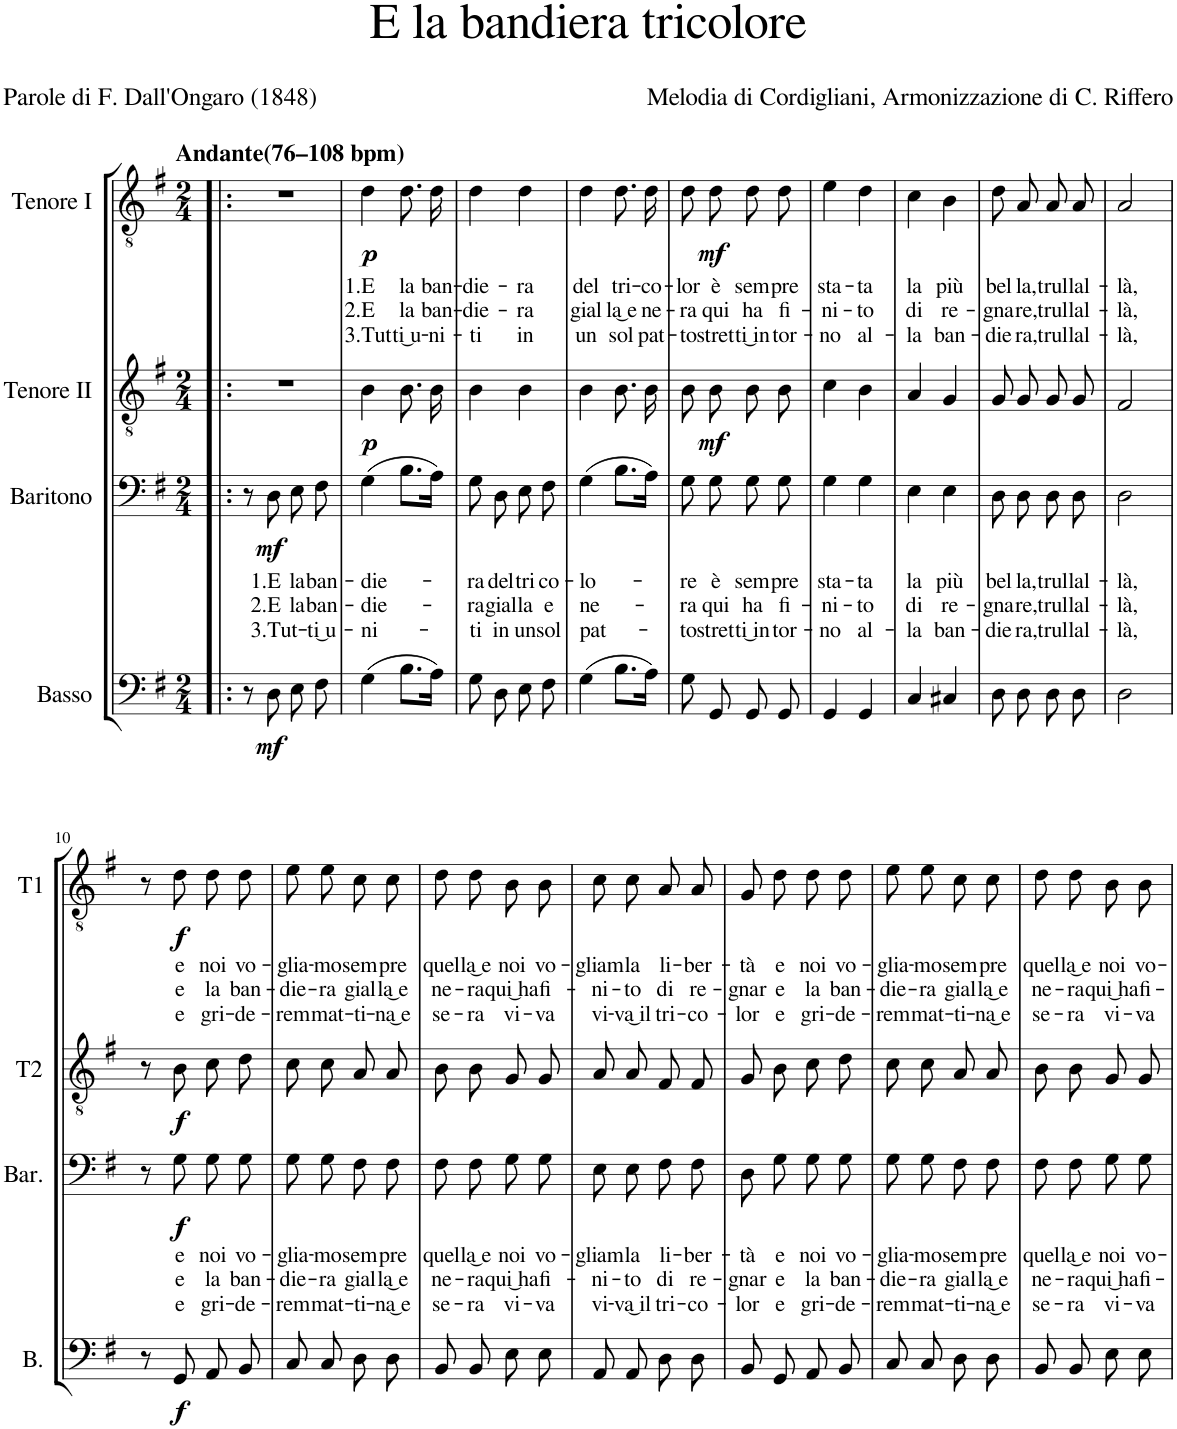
**kern	**dynam	**kern	**text	**text	**text	**text	**dynam	**kern	**dynam	**kern	**text	**text	**text	**text	**dynam
*part4	*part4	*part3	*part3	*part3	*part3	*part3	*part3	*part2	*part2	*part1	*part1	*part1	*part1	*part1	*part1
*staff4	*staff4	*staff3	*staff3	*staff3	*staff3	*staff3	*staff3	*staff2	*staff2	*staff1	*staff1	*staff1	*staff1	*staff1	*staff1
*I"Basso	*	*I"Baritono	*	*	*	*	*	*I"Tenore II	*	*I"Tenore I	*	*	*	*	*
*I'B.	*	*I'Bar.	*	*	*	*	*	*I'T2	*	*I'T1	*	*	*	*	*
*clefF4	*	*clefF4	*	*	*	*	*	*clefGv2	*	*clefGv2	*	*	*	*	*
*k[f#]	*	*k[f#]	*	*	*	*	*	*k[f#]	*	*k[f#]	*	*	*	*	*
*M2/4	*	*M2/4	*	*	*	*	*	*M2/4	*	*M2/4	*	*	*	*	*
=1!|:	=1!|:	=1!|:	=1!|:	=1!|:	=1!|:	=1!|:	=1!|:	=1!|:	=1!|:	=1!|:	=1!|:	=1!|:	=1!|:	=1!|:	=1!|:
!	!	!	!	!	!	!	!	!	!	!LO:TX:a:B:t=Andante(76–108 bpm)	!	!	!	!	!
8r	.	8r	.	.	.	.	.	2r	.	2r	.	.	.	.	.
!	!LO:DY:b	!	!	!LO:LY:b	!LO:LY:b	!LO:LY:b	!LO:DY:b	!	!	!	!	!	!	!	!
8D\	mf	8D\	.	1.E	2.E	3.Tut-	mf	.	.	.	.	.	.	.	.
!	!	!	!	!LO:LY:b	!LO:LY:b	!	!	!	!	!	!	!	!	!	!
8E\	.	8E\	.	la	la	.	.	.	.	.	.	.	.	.	.
!	!	!	!	!LO:LY:b	!LO:LY:b	!LO:LY:b	!	!	!	!	!	!	!	!	!
8F#\	.	8F#\	.	ban-	ban-	-ti͜ u-	.	.	.	.	.	.	.	.	.
=2	=2	=2	=2	=2	=2	=2	=2	=2	=2	=2	=2	=2	=2	=2	=2
!	!	!	!	!LO:LY:b	!LO:LY:b	!LO:LY:b	!	!	!LO:DY:b	!	!	!LO:LY:b	!LO:LY:b	!LO:LY:b	!LO:DY:b
(4G\	.	(4G\	.	-die-	-die-	-ni-	.	4B\	p	4d\	.	1.E	2.E	3.Tut-	p
!	!	!	!	!	!	!	!	!	!	!	!	!LO:LY:b	!LO:LY:b	!LO:LY:b	!
8.B\L	.	8.B\L	.	.	.	.	.	8.B\L	.	8.d\L	.	la	la	-ti͜ u-	.
!	!	!	!	!	!	!	!	!	!	!	!	!LO:LY:b	!LO:LY:b	!LO:LY:b	!
16A\Jk)	.	16A\Jk)	.	.	.	.	.	16B\Jk	.	16d\Jk	.	ban-	ban-	-ni-	.
=3	=3	=3	=3	=3	=3	=3	=3	=3	=3	=3	=3	=3	=3	=3	=3
!	!	!	!	!LO:LY:b	!LO:LY:b	!LO:LY:b	!	!	!	!	!	!LO:LY:b	!LO:LY:b	!LO:LY:b	!
8G\	.	8G\	.	-ra	-ra	-ti	.	4B\	.	4d\	.	-die-	-die-	-ti	.
!	!	!	!	!LO:LY:b	!LO:LY:b	!LO:LY:b	!	!	!	!	!	!	!	!	!
8D\	.	8D\	.	del	gial-	in	.	.	.	.	.	.	.	.	.
!	!	!	!	!LO:LY:b	!LO:LY:b	!LO:LY:b	!	!	!	!	!	!LO:LY:b	!LO:LY:b	!LO:LY:b	!
8E\	.	8E\	.	tri-	-la	un	.	4B\	.	4d\	.	-ra	-ra	in	.
!	!	!	!	!LO:LY:b	!LO:LY:b	!LO:LY:b	!	!	!	!	!	!	!	!	!
8F#\	.	8F#\	.	-co-	e	sol	.	.	.	.	.	.	.	.	.
=4	=4	=4	=4	=4	=4	=4	=4	=4	=4	=4	=4	=4	=4	=4	=4
!	!	!	!	!LO:LY:b	!LO:LY:b	!LO:LY:b	!	!	!	!	!	!LO:LY:b	!LO:LY:b	!LO:LY:b	!
(4G\	.	(4G\	.	-lo-	ne-	pat-	.	4B\	.	4d\	.	del	gial-	un	.
!	!	!	!	!	!	!	!	!	!	!	!	!LO:LY:b	!LO:LY:b	!LO:LY:b	!
8.B\L	.	8.B\L	.	.	.	.	.	8.B\L	.	8.d\L	.	tri-	-la͜ e	sol	.
!	!	!	!	!	!	!	!	!	!	!	!	!LO:LY:b	!LO:LY:b	!LO:LY:b	!
16A\Jk)	.	16A\Jk)	.	.	.	.	.	16B\Jk	.	16d\Jk	.	-co-	ne-	pat-	.
=5	=5	=5	=5	=5	=5	=5	=5	=5	=5	=5	=5	=5	=5	=5	=5
!	!	!	!	!LO:LY:b	!LO:LY:b	!LO:LY:b	!	!	!	!	!	!LO:LY:b	!LO:LY:b	!LO:LY:b	!
8G\	.	8G\	.	-re	-ra	-to	.	8B\L	.	8d\L	.	-lor	-ra	-to	.
!	!	!	!	!LO:LY:b	!LO:LY:b	!LO:LY:b	!	!	!LO:DY:b	!	!	!LO:LY:b	!LO:LY:b	!LO:LY:b	!LO:DY:b
8GG/	.	8G\	.	è	qui	stret-	.	8B\J	mf	8d\J	.	è	qui	stret-	mf
!	!	!	!	!LO:LY:b	!LO:LY:b	!LO:LY:b	!	!	!	!	!	!LO:LY:b	!LO:LY:b	!LO:LY:b	!
8GG/	.	8G\	.	sem-	ha	-ti͜ in-	.	8B\L	.	8d\L	.	sem-	ha	-ti͜ in-	.
!	!	!	!	!LO:LY:b	!LO:LY:b	!LO:LY:b	!	!	!	!	!	!LO:LY:b	!LO:LY:b	!LO:LY:b	!
8GG/	.	8G\	.	-pre	fi-	-tor-	.	8B\J	.	8d\J	.	-pre	fi-	-tor-	.
=6	=6	=6	=6	=6	=6	=6	=6	=6	=6	=6	=6	=6	=6	=6	=6
!	!	!	!	!LO:LY:b	!LO:LY:b	!LO:LY:b	!	!	!	!	!	!LO:LY:b	!LO:LY:b	!LO:LY:b	!
4GG/	.	4G\	.	sta-	-ni-	-no	.	4c\	.	4e\	.	sta-	-ni-	-no	.
!	!	!	!	!LO:LY:b	!LO:LY:b	!LO:LY:b	!	!	!	!	!	!LO:LY:b	!LO:LY:b	!LO:LY:b	!
4GG/	.	4G\	.	-ta	-to	al-	.	4B\	.	4d\	.	-ta	-to	al-	.
=7	=7	=7	=7	=7	=7	=7	=7	=7	=7	=7	=7	=7	=7	=7	=7
!	!	!	!	!LO:LY:b	!LO:LY:b	!LO:LY:b	!	!	!	!	!	!LO:LY:b	!LO:LY:b	!LO:LY:b	!
4C/	.	4E\	.	la	di	-la	.	4A/	.	4c\	.	la	di	-la	.
!	!	!	!	!LO:LY:b	!LO:LY:b	!LO:LY:b	!	!	!	!	!	!LO:LY:b	!LO:LY:b	!LO:LY:b	!
4C#X/	.	4E\	.	più	re-	ban-	.	4G/	.	4B\	.	più	re-	ban-	.
=8	=8	=8	=8	=8	=8	=8	=8	=8	=8	=8	=8	=8	=8	=8	=8
!	!	!	!	!LO:LY:b	!LO:LY:b	!LO:LY:b	!	!	!	!	!	!LO:LY:b	!LO:LY:b	!LO:LY:b	!
8D\	.	8D\	.	bel-	-gna-	-die-	.	8G/L	.	8d\L	.	bel-	-gna-	-die-	.
!	!	!	!	!LO:LY:b	!LO:LY:b	!LO:LY:b	!	!	!	!	!	!LO:LY:b	!LO:LY:b	!LO:LY:b	!
8D\	.	8D\	.	-la,	-re,	-ra,	.	8G/J	.	8A\J	.	-la,	-re,	-ra,	.
!	!	!	!	!LO:LY:b	!LO:LY:b	!LO:LY:b	!	!	!	!	!	!LO:LY:b	!LO:LY:b	!LO:LY:b	!
8D\	.	8D\	.	trul-	trul-	trul-	.	8G/L	.	8A/L	.	trul-	trul-	trul-	.
!	!	!	!	!LO:LY:b	!LO:LY:b	!LO:LY:b	!	!	!	!	!	!LO:LY:b	!LO:LY:b	!LO:LY:b	!
8D\	.	8D\	.	-lal-	-lal-	-lal-	.	8G/J	.	8A/J	.	-lal-	-lal-	-lal-	.
=9	=9	=9	=9	=9	=9	=9	=9	=9	=9	=9	=9	=9	=9	=9	=9
!	!	!	!	!LO:LY:b	!LO:LY:b	!LO:LY:b	!	!	!	!	!	!LO:LY:b	!LO:LY:b	!LO:LY:b	!
2D\	.	2D\	.	-là,	-là,	-là,	.	2F#/	.	2A/	.	-là,	-là,	-là,	.
!!LO:LB:g=z
=10	=10	=10	=10	=10	=10	=10	=10	=10	=10	=10	=10	=10	=10	=10	=10
8r	.	8r	.	.	.	.	.	8r	.	8r	.	.	.	.	.
!	!LO:DY:b	!	!	!LO:LY:b	!LO:LY:b	!LO:LY:b	!LO:DY:b	!	!LO:DY:b	!	!	!LO:LY:b	!LO:LY:b	!LO:LY:b	!LO:DY:b
8GG/	f	8G\	.	e	e	e	f	8B\	f	8d\	.	e	e	e	f
!	!	!	!	!LO:LY:b	!LO:LY:b	!LO:LY:b	!	!	!	!	!	!LO:LY:b	!LO:LY:b	!LO:LY:b	!
8AA/	.	8G\	.	noi	la	gri-	.	8c\L	.	8d\L	.	noi	la	gri-	.
!	!	!	!	!LO:LY:b	!LO:LY:b	!LO:LY:b	!	!	!	!	!	!LO:LY:b	!LO:LY:b	!LO:LY:b	!
8BB/	.	8G\	.	vo-	ban-	-de-	.	8d\J	.	8d\J	.	vo-	ban-	-de-	.
=11	=11	=11	=11	=11	=11	=11	=11	=11	=11	=11	=11	=11	=11	=11	=11
!	!	!	!	!LO:LY:b	!LO:LY:b	!LO:LY:b	!	!	!	!	!	!LO:LY:b	!LO:LY:b	!LO:LY:b	!
8C/	.	8G\	.	-glia-	-die-	-rem	.	8c\L	.	8e\L	.	-glia-	-die-	-rem	.
!	!	!	!	!LO:LY:b	!LO:LY:b	!LO:LY:b	!	!	!	!	!	!LO:LY:b	!LO:LY:b	!LO:LY:b	!
8C/	.	8G\	.	-mo	-ra	mat-	.	8c\J	.	8e\J	.	-mo	-ra	mat-	.
!	!	!	!	!LO:LY:b	!LO:LY:b	!LO:LY:b	!	!	!	!	!	!LO:LY:b	!LO:LY:b	!LO:LY:b	!
8D\	.	8F#\	.	sem-	gial-	-ti-	.	8A/L	.	8c\L	.	sem-	gial-	-ti-	.
!	!	!	!	!LO:LY:b	!LO:LY:b	!LO:LY:b	!	!	!	!	!	!LO:LY:b	!LO:LY:b	!LO:LY:b	!
8D\	.	8F#\	.	-pre	-la͜ e	-na͜ e	.	8A/J	.	8c\J	.	-pre	-la͜ e	-na͜ e	.
=12	=12	=12	=12	=12	=12	=12	=12	=12	=12	=12	=12	=12	=12	=12	=12
!	!	!	!	!LO:LY:b	!LO:LY:b	!LO:LY:b	!	!	!	!	!	!LO:LY:b	!LO:LY:b	!LO:LY:b	!
8BB/	.	8F#\	.	quel-	ne-	se-	.	8B\L	.	8d\L	.	quel-	ne-	se-	.
!	!	!	!	!LO:LY:b	!LO:LY:b	!LO:LY:b	!	!	!	!	!	!LO:LY:b	!LO:LY:b	!LO:LY:b	!
8BB/	.	8F#\	.	-la͜ e	-ra	-ra	.	8B\J	.	8d\J	.	-la͜ e	-ra	-ra	.
!	!	!	!	!LO:LY:b	!LO:LY:b	!LO:LY:b	!	!	!	!	!	!LO:LY:b	!LO:LY:b	!LO:LY:b	!
8E\	.	8G\	.	noi	qui͜ ha	vi-	.	8G/L	.	8B\L	.	noi	qui͜ ha	vi-	.
!	!	!	!	!LO:LY:b	!LO:LY:b	!LO:LY:b	!	!	!	!	!	!LO:LY:b	!LO:LY:b	!LO:LY:b	!
8E\	.	8G\	.	vo-	fi-	-va	.	8G/J	.	8B\J	.	vo-	fi-	-va	.
=13	=13	=13	=13	=13	=13	=13	=13	=13	=13	=13	=13	=13	=13	=13	=13
!	!	!	!	!LO:LY:b	!LO:LY:b	!LO:LY:b	!	!	!	!	!	!LO:LY:b	!LO:LY:b	!LO:LY:b	!
8AA/	.	8E\	.	-gliam	-ni-	vi-	.	8A/L	.	8c\L	.	-gliam	-ni-	vi-	.
!	!	!	!	!LO:LY:b	!LO:LY:b	!LO:LY:b	!	!	!	!	!	!LO:LY:b	!LO:LY:b	!LO:LY:b	!
8AA/	.	8E\	.	la	-to	-va͜ il	.	8A/J	.	8c\J	.	la	-to	-va͜ il	.
!	!	!	!	!LO:LY:b	!LO:LY:b	!LO:LY:b	!	!	!	!	!	!LO:LY:b	!LO:LY:b	!LO:LY:b	!
8D\	.	8F#\	.	li-	di	tri-	.	8F#/L	.	8A/L	.	li-	di	tri-	.
!	!	!	!	!LO:LY:b	!LO:LY:b	!LO:LY:b	!	!	!	!	!	!LO:LY:b	!LO:LY:b	!LO:LY:b	!
8D\	.	8F#\	.	-ber-	re-	-co-	.	8F#/J	.	8A/J	.	-ber-	re-	-co-	.
=14	=14	=14	=14	=14	=14	=14	=14	=14	=14	=14	=14	=14	=14	=14	=14
!	!	!	!	!LO:LY:b	!LO:LY:b	!LO:LY:b	!	!	!	!	!	!LO:LY:b	!LO:LY:b	!LO:LY:b	!
8BB/	.	8D\	.	-tà	-gnar	-lor	.	8G/L	.	8G\L	.	-tà	-gnar	-lor	.
!	!	!	!	!LO:LY:b	!LO:LY:b	!LO:LY:b	!	!	!	!	!	!LO:LY:b	!LO:LY:b	!LO:LY:b	!
8GG/	.	8G\	.	e	e	e	.	8B/J	.	8d\J	.	e	e	e	.
!	!	!	!	!LO:LY:b	!LO:LY:b	!LO:LY:b	!	!	!	!	!	!LO:LY:b	!LO:LY:b	!LO:LY:b	!
8AA/	.	8G\	.	noi	la	gri-	.	8c\L	.	8d\L	.	noi	la	gri-	.
!	!	!	!	!LO:LY:b	!LO:LY:b	!LO:LY:b	!	!	!	!	!	!LO:LY:b	!LO:LY:b	!LO:LY:b	!
8BB/	.	8G\	.	vo-	ban-	-de-	.	8d\J	.	8d\J	.	vo-	ban-	-de-	.
=15	=15	=15	=15	=15	=15	=15	=15	=15	=15	=15	=15	=15	=15	=15	=15
!	!	!	!	!LO:LY:b	!LO:LY:b	!LO:LY:b	!	!	!	!	!	!LO:LY:b	!LO:LY:b	!LO:LY:b	!
8C/	.	8G\	.	-glia-	-die-	-rem	.	8c\L	.	8e\L	.	-glia-	-die-	-rem	.
!	!	!	!	!LO:LY:b	!LO:LY:b	!LO:LY:b	!	!	!	!	!	!LO:LY:b	!LO:LY:b	!LO:LY:b	!
8C/	.	8G\	.	-mo	-ra	mat-	.	8c\J	.	8e\J	.	-mo	-ra	mat-	.
!	!	!	!	!LO:LY:b	!LO:LY:b	!LO:LY:b	!	!	!	!	!	!LO:LY:b	!LO:LY:b	!LO:LY:b	!
8D\	.	8F#\	.	sem-	gial-	-ti-	.	8A/L	.	8c\L	.	sem-	gial-	-ti-	.
!	!	!	!	!LO:LY:b	!LO:LY:b	!LO:LY:b	!	!	!	!	!	!LO:LY:b	!LO:LY:b	!LO:LY:b	!
8D\	.	8F#\	.	-pre	-la͜ e	-na͜ e	.	8A/J	.	8c\J	.	-pre	-la͜ e	-na͜ e	.
=16	=16	=16	=16	=16	=16	=16	=16	=16	=16	=16	=16	=16	=16	=16	=16
!	!	!	!	!LO:LY:b	!LO:LY:b	!LO:LY:b	!	!	!	!	!	!LO:LY:b	!LO:LY:b	!LO:LY:b	!
8BB/	.	8F#\	.	quel-	ne-	se-	.	8B\L	.	8d\L	.	quel-	ne-	se-	.
!	!	!	!	!LO:LY:b	!LO:LY:b	!LO:LY:b	!	!	!	!	!	!LO:LY:b	!LO:LY:b	!LO:LY:b	!
8BB/	.	8F#\	.	-la͜ e	-ra	-ra	.	8B\J	.	8d\J	.	-la͜ e	-ra	-ra	.
!	!	!	!	!LO:LY:b	!LO:LY:b	!LO:LY:b	!	!	!	!	!	!LO:LY:b	!LO:LY:b	!LO:LY:b	!
8E\	.	8G\	.	noi	qui͜ ha	vi-	.	8G/L	.	8B\L	.	noi	qui͜ ha	vi-	.
!	!	!	!	!LO:LY:b	!LO:LY:b	!LO:LY:b	!	!	!	!	!	!LO:LY:b	!LO:LY:b	!LO:LY:b	!
8E\	.	8G\	.	vo-	fi-	-va	.	8G/J	.	8B\J	.	vo-	fi-	-va	.
=	=	=	=	=	=	=	=	=	=	=	=	=	=	=	=
*-	*-	*-	*-	*-	*-	*-	*-	*-	*-	*-	*-	*-	*-	*-	*-
